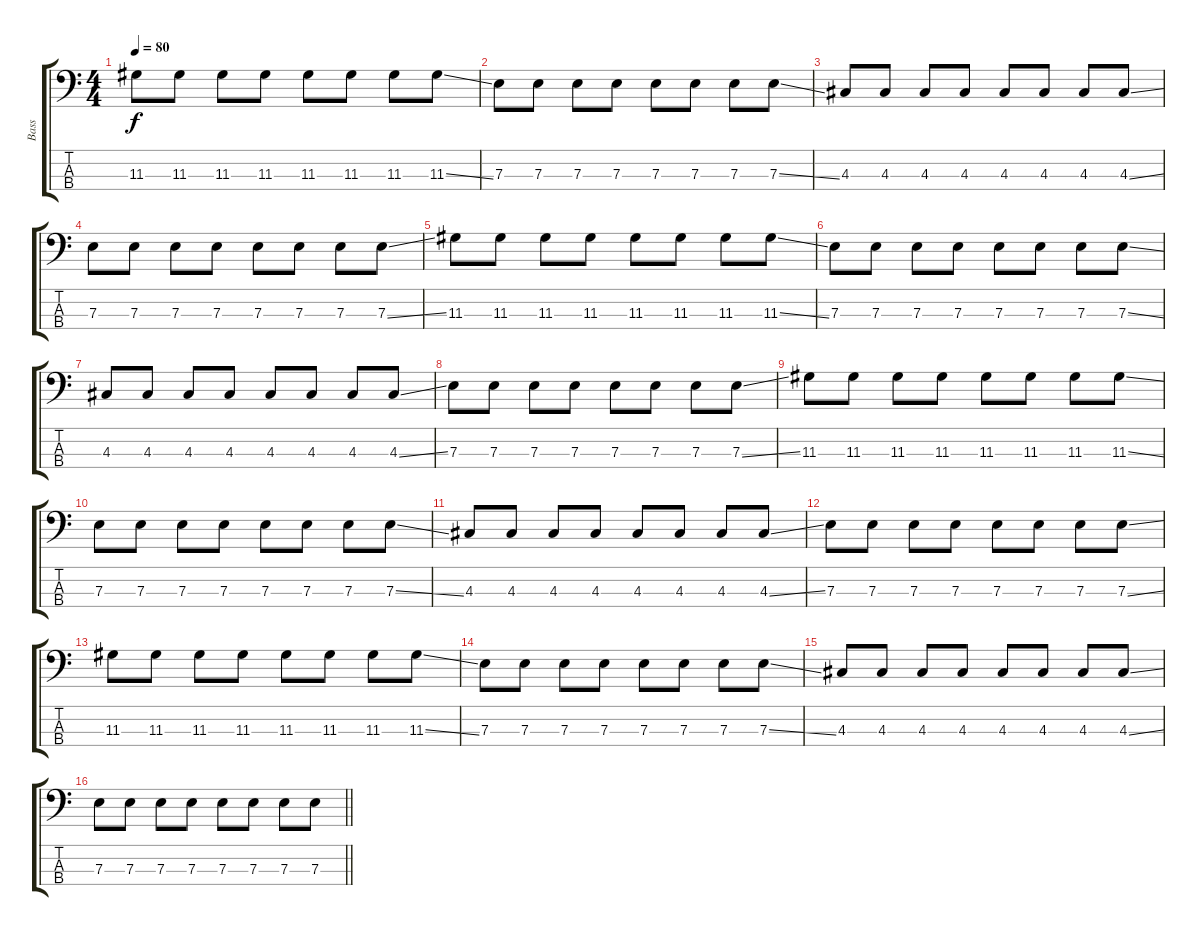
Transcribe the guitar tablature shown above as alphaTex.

\track ("Bass" "Bass") {instrument electricbassfinger}
\staff {score tabs}
\tuning (G2 D2 A1 E1) {hide}
\ts (4 4)
\tempo 80
\clef f4
\ks c
11.3.8{dy f} 11.3.8 11.3.8 11.3.8 11.3.8 11.3.8 11.3.8 11.3{ss}.8 |
7.3.8 7.3.8 7.3.8 7.3.8 7.3.8 7.3.8 7.3.8 7.3{ss}.8 |
4.3.8 4.3.8 4.3.8 4.3.8 4.3.8 4.3.8 4.3.8 4.3{ss}.8 |
7.3.8 7.3.8 7.3.8 7.3.8 7.3.8 7.3.8 7.3.8 7.3{ss}.8 |
11.3.8 11.3.8 11.3.8 11.3.8 11.3.8 11.3.8 11.3.8 11.3{ss}.8 |
7.3.8 7.3.8 7.3.8 7.3.8 7.3.8 7.3.8 7.3.8 7.3{ss}.8 |
4.3.8 4.3.8 4.3.8 4.3.8 4.3.8 4.3.8 4.3.8 4.3{ss}.8 |
7.3.8 7.3.8 7.3.8 7.3.8 7.3.8 7.3.8 7.3.8 7.3{ss}.8 |
11.3.8 11.3.8 11.3.8 11.3.8 11.3.8 11.3.8 11.3.8 11.3{ss}.8 |
7.3.8 7.3.8 7.3.8 7.3.8 7.3.8 7.3.8 7.3.8 7.3{ss}.8 |
4.3.8 4.3.8 4.3.8 4.3.8 4.3.8 4.3.8 4.3.8 4.3{ss}.8 |
7.3.8 7.3.8 7.3.8 7.3.8 7.3.8 7.3.8 7.3.8 7.3{ss}.8 |
11.3.8 11.3.8 11.3.8 11.3.8 11.3.8 11.3.8 11.3.8 11.3{ss}.8 |
7.3.8 7.3.8 7.3.8 7.3.8 7.3.8 7.3.8 7.3.8 7.3{ss}.8 |
4.3.8 4.3.8 4.3.8 4.3.8 4.3.8 4.3.8 4.3.8 4.3{ss}.8 |
\barLineRight lightlight
7.3.8 7.3.8 7.3.8 7.3.8 7.3.8 7.3.8 7.3.8 7.3{ss}.8
